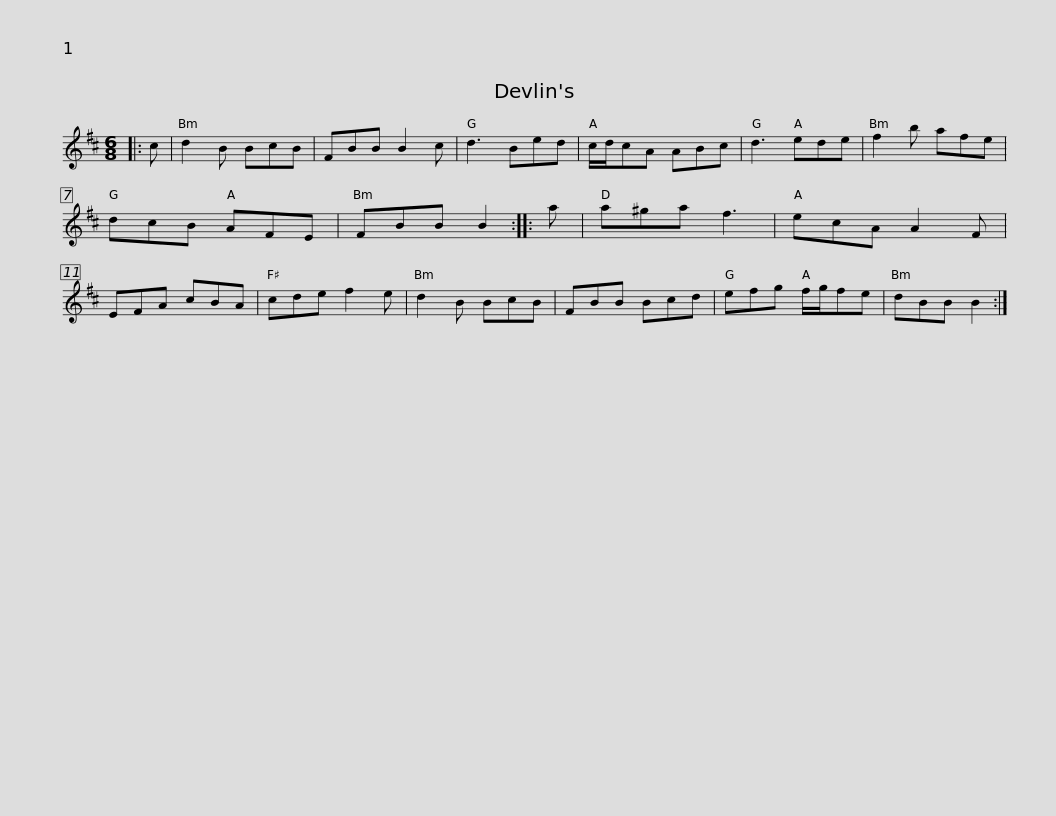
X:1
L:1/8
M:6/8
I:linebreak $
K:Bmin
V:1 treble
V:1
|: c | d2 B BcB | FBB B2 c | d3 Bed | c/d/cA ABc | %5
 d3 ede | f2 b afe | dcB AFE |$ FBB B2 :: a | %10
 a^ga f3 | ecA A2 F | EFA cBA | cde f2 e | d2 B BcB | %15
 FBB Bcd |$ efg f/g/fe | dBB B2 :| %18
